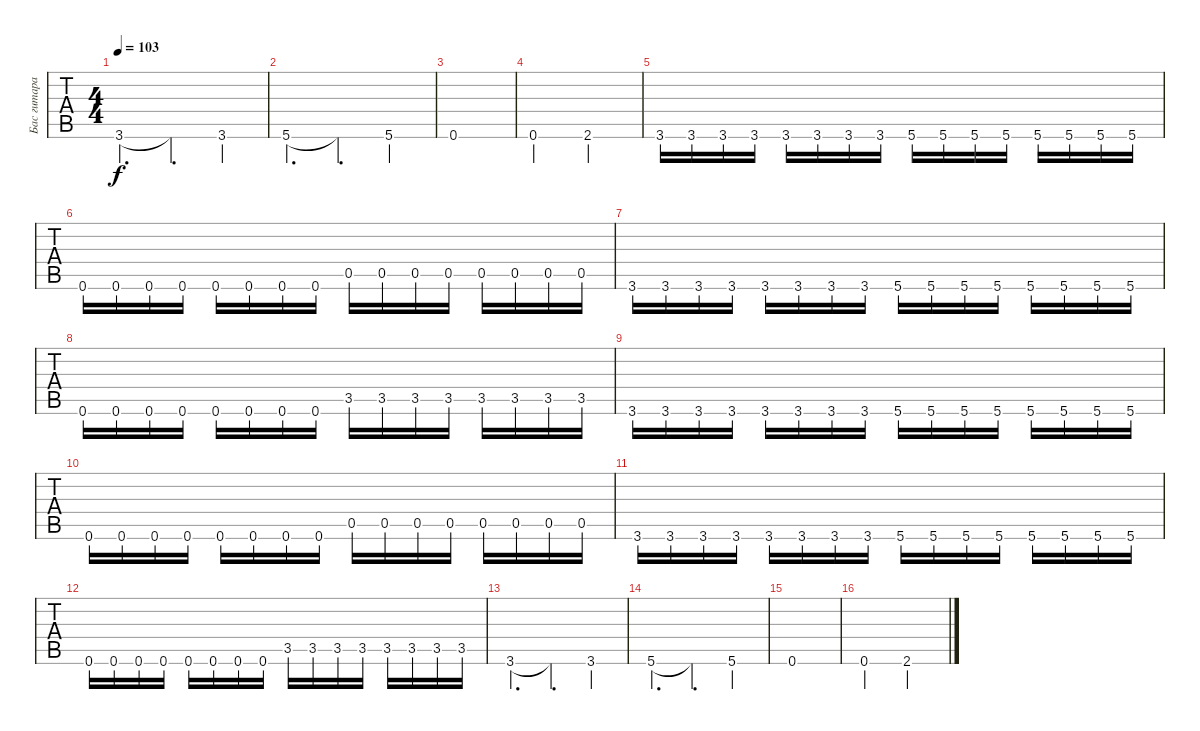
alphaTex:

\track ("Бас гитара" "Бас гитара") {instrument electricbassfinger}
\staff {tabs}
\tuning (E4 B3 G3 D3 A2 D2) {hide}
\ts (4 4)
\tempo 103
\clef g2
\ks c
3.6.4{d dy f} 3.6{t}.4{d} 3.6.4 |
5.6.4{d} 5.6{t}.4{d} 5.6.4 |
0.6.1 |
0.6.2 2.6.2 |
3.6.16 3.6.16 3.6.16 3.6.16 3.6.16 3.6.16 3.6.16 3.6.16 5.6.16 5.6.16 5.6.16 5.6.16 5.6.16 5.6.16 5.6.16 5.6.16 |
0.6.16 0.6.16 0.6.16 0.6.16 0.6.16 0.6.16 0.6.16 0.6.16 0.5.16 0.5.16 0.5.16 0.5.16 0.5.16 0.5.16 0.5.16 0.5.16 |
3.6.16 3.6.16 3.6.16 3.6.16 3.6.16 3.6.16 3.6.16 3.6.16 5.6.16 5.6.16 5.6.16 5.6.16 5.6.16 5.6.16 5.6.16 5.6.16 |
0.6.16 0.6.16 0.6.16 0.6.16 0.6.16 0.6.16 0.6.16 0.6.16 3.5.16 3.5.16 3.5.16 3.5.16 3.5.16 3.5.16 3.5.16 3.5.16 |
3.6.16 3.6.16 3.6.16 3.6.16 3.6.16 3.6.16 3.6.16 3.6.16 5.6.16 5.6.16 5.6.16 5.6.16 5.6.16 5.6.16 5.6.16 5.6.16 |
0.6.16 0.6.16 0.6.16 0.6.16 0.6.16 0.6.16 0.6.16 0.6.16 0.5.16 0.5.16 0.5.16 0.5.16 0.5.16 0.5.16 0.5.16 0.5.16 |
3.6.16 3.6.16 3.6.16 3.6.16 3.6.16 3.6.16 3.6.16 3.6.16 5.6.16 5.6.16 5.6.16 5.6.16 5.6.16 5.6.16 5.6.16 5.6.16 |
0.6.16 0.6.16 0.6.16 0.6.16 0.6.16 0.6.16 0.6.16 0.6.16 3.5.16 3.5.16 3.5.16 3.5.16 3.5.16 3.5.16 3.5.16 3.5.16 |
3.6.4{d} 3.6{t}.4{d} 3.6.4 |
5.6.4{d} 5.6{t}.4{d} 5.6.4 |
0.6.1 |
0.6.2 2.6.2
